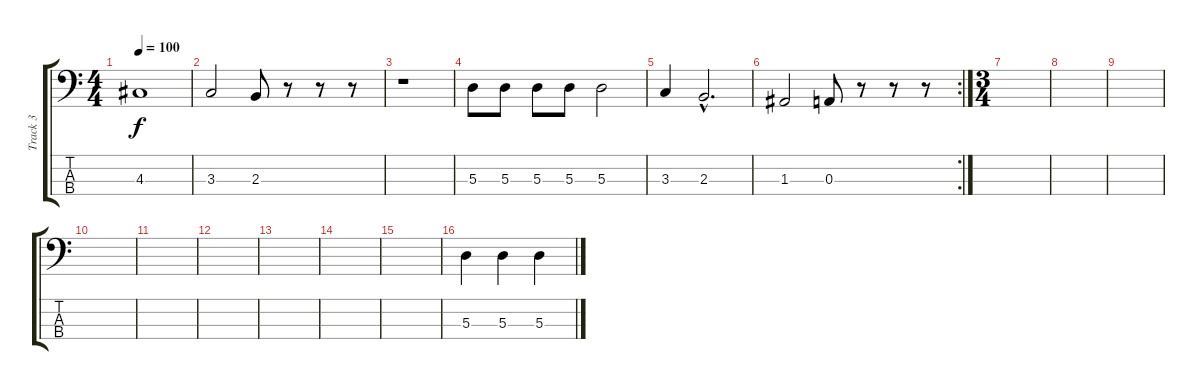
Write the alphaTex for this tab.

\track ("Track 3" "Track 3") {instrument electricbasspick}
\staff {score tabs}
\tuning (G2 D2 A1 D1) {hide}
\ts (4 4)
\tempo 100
\clef f4
\ks c
4.3.1{dy f} |
3.3.2 2.3.8 r.8 r.8 r.8 |
r.1 |
5.3.8 5.3.8 5.3.8 5.3.8 5.3.2 |
3.3.4 2.3{hac}.2{d} |
\rc 2
1.3.2 0.3.8 r.8 r.8 r.8 |
\ts (3 4)
|
|
|
|
|
|
|
|
|
5.3.4 5.3.4 5.3.4
